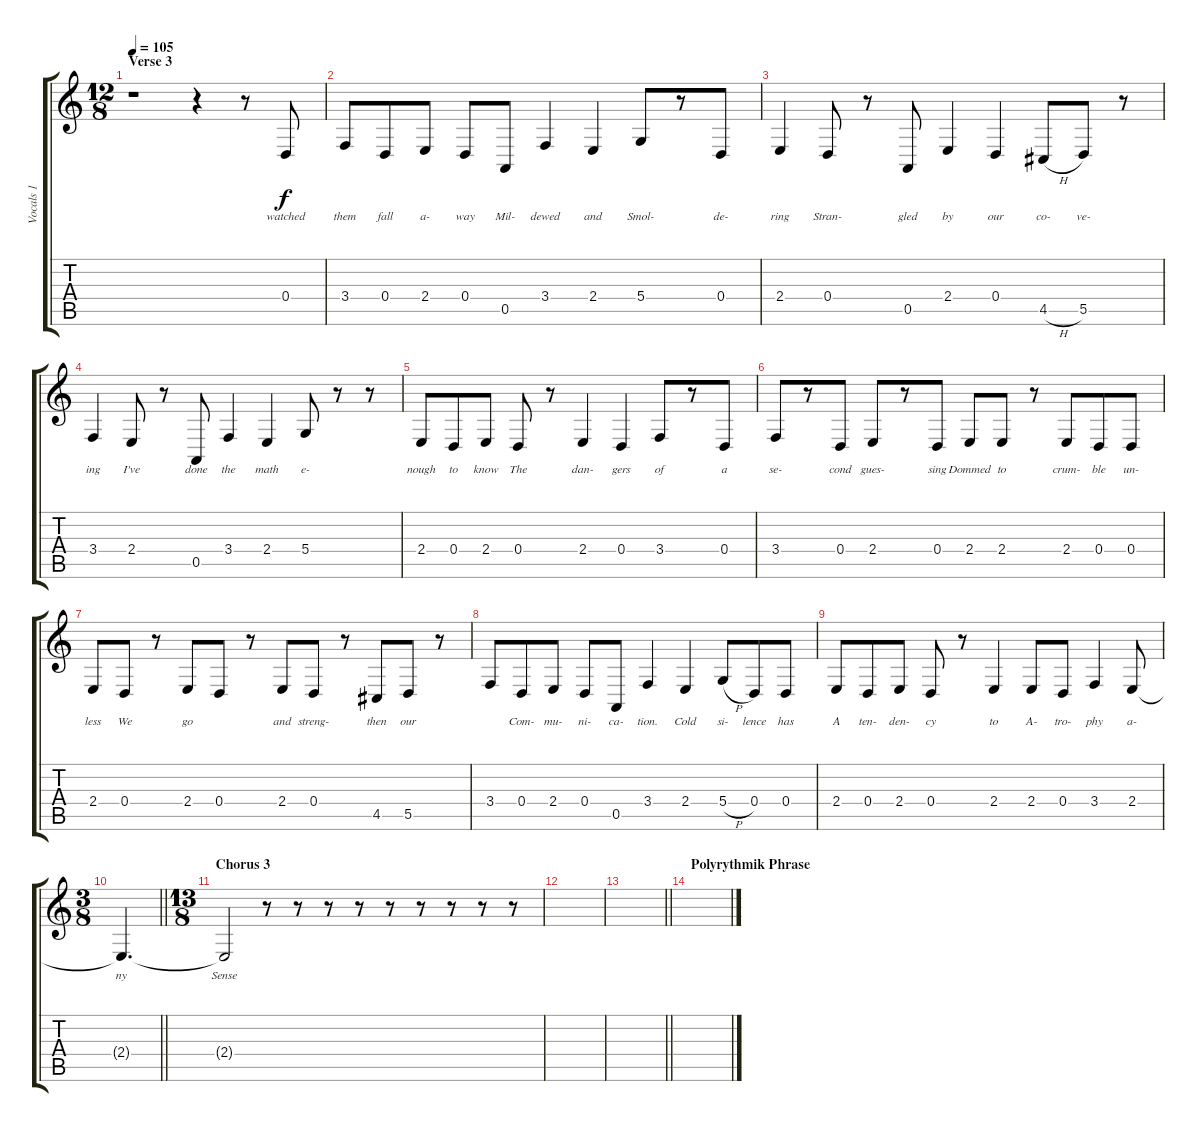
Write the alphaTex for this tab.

\track ("Vocals 1" "Vocals 1") {instrument altosax}
\staff {score tabs}
\tuning (E4 B3 G3 D3 A2 E2) {hide}
\ts (12 8)
\section ("" "Verse 3")
\tempo 105
\clef g2
\ks aminor
r.1{dy f volume 9} r.4 r.8 0.4.8{lyrics (0 "watched") lyrics (1 "") lyrics (2 "") lyrics (3 "") lyrics (4 "")} |
3.4.8{lyrics (0 "them") lyrics (1 "") lyrics (2 "") lyrics (3 "") lyrics (4 "")} 0.4.8{lyrics (0 "fall") lyrics (1 "") lyrics (2 "") lyrics (3 "") lyrics (4 "")} 2.4.8{lyrics (0 "a-") lyrics (1 "") lyrics (2 "") lyrics (3 "") lyrics (4 "")} 0.4.8{lyrics (0 "way") lyrics (1 "") lyrics (2 "") lyrics (3 "") lyrics (4 "")} 0.5.8{lyrics (0 "Mil-") lyrics (1 "") lyrics (2 "") lyrics (3 "") lyrics (4 "")} 3.4.4{lyrics (0 "dewed") lyrics (1 "") lyrics (2 "") lyrics (3 "") lyrics (4 "")} 2.4.4{lyrics (0 "and") lyrics (1 "") lyrics (2 "") lyrics (3 "") lyrics (4 "")} 5.4.8{lyrics (0 "Smol-") lyrics (1 "") lyrics (2 "") lyrics (3 "") lyrics (4 "")} r.8 0.4.8{lyrics (0 "de-") lyrics (1 "") lyrics (2 "") lyrics (3 "") lyrics (4 "")} |
2.4.4{lyrics (0 "ring") lyrics (1 "") lyrics (2 "") lyrics (3 "") lyrics (4 "")} 0.4.8{lyrics (0 "Stran-") lyrics (1 "") lyrics (2 "") lyrics (3 "") lyrics (4 "")} r.8 0.5.8{lyrics (0 "gled") lyrics (1 "") lyrics (2 "") lyrics (3 "") lyrics (4 "")} 2.4.4{lyrics (0 "by") lyrics (1 "") lyrics (2 "") lyrics (3 "") lyrics (4 "")} 0.4.4{lyrics (0 "our") lyrics (1 "") lyrics (2 "") lyrics (3 "") lyrics (4 "")} 4.5{h}.8{lyrics (0 "co-") lyrics (1 "") lyrics (2 "") lyrics (3 "") lyrics (4 "")} 5.5.8{lyrics (0 "ve-") lyrics (1 "") lyrics (2 "") lyrics (3 "") lyrics (4 "")} r.8 |
3.4.4{lyrics (0 "ing") lyrics (1 "") lyrics (2 "") lyrics (3 "") lyrics (4 "")} 2.4.8{lyrics (0 "I've") lyrics (1 "") lyrics (2 "") lyrics (3 "") lyrics (4 "")} r.8 0.5.8{lyrics (0 "done") lyrics (1 "") lyrics (2 "") lyrics (3 "") lyrics (4 "")} 3.4.4{lyrics (0 "the") lyrics (1 "") lyrics (2 "") lyrics (3 "") lyrics (4 "")} 2.4.4{lyrics (0 "math") lyrics (1 "") lyrics (2 "") lyrics (3 "") lyrics (4 "")} 5.4.8{lyrics (0 "e-") lyrics (1 "") lyrics (2 "") lyrics (3 "") lyrics (4 "")} r.8 r.8 |
2.4.8{lyrics (0 "nough") lyrics (1 "") lyrics (2 "") lyrics (3 "") lyrics (4 "")} 0.4.8{lyrics (0 "to") lyrics (1 "") lyrics (2 "") lyrics (3 "") lyrics (4 "")} 2.4.8{lyrics (0 "know") lyrics (1 "") lyrics (2 "") lyrics (3 "") lyrics (4 "")} 0.4.8{lyrics (0 "The") lyrics (1 "") lyrics (2 "") lyrics (3 "") lyrics (4 "")} r.8 2.4.4{lyrics (0 "dan-") lyrics (1 "") lyrics (2 "") lyrics (3 "") lyrics (4 "")} 0.4.4{lyrics (0 "gers") lyrics (1 "") lyrics (2 "") lyrics (3 "") lyrics (4 "")} 3.4.8{lyrics (0 "of") lyrics (1 "") lyrics (2 "") lyrics (3 "") lyrics (4 "")} r.8 0.4.8{lyrics (0 "a") lyrics (1 "") lyrics (2 "") lyrics (3 "") lyrics (4 "")} |
3.4.8{lyrics (0 "se-") lyrics (1 "") lyrics (2 "") lyrics (3 "") lyrics (4 "")} r.8 0.4.8{lyrics (0 "cond") lyrics (1 "") lyrics (2 "") lyrics (3 "") lyrics (4 "")} 2.4.8{lyrics (0 "gues-") lyrics (1 "") lyrics (2 "") lyrics (3 "") lyrics (4 "")} r.8 0.4.8{lyrics (0 "sing") lyrics (1 "") lyrics (2 "") lyrics (3 "") lyrics (4 "")} 2.4.8{lyrics (0 "Dommed") lyrics (1 "") lyrics (2 "") lyrics (3 "") lyrics (4 "")} 2.4.8{lyrics (0 "to") lyrics (1 "") lyrics (2 "") lyrics (3 "") lyrics (4 "")} r.8 2.4.8{lyrics (0 "crum-") lyrics (1 "") lyrics (2 "") lyrics (3 "") lyrics (4 "")} 0.4.8{lyrics (0 "ble") lyrics (1 "") lyrics (2 "") lyrics (3 "") lyrics (4 "")} 0.4.8{lyrics (0 "un-") lyrics (1 "") lyrics (2 "") lyrics (3 "") lyrics (4 "")} |
2.4.8{lyrics (0 "less") lyrics (1 "") lyrics (2 "") lyrics (3 "") lyrics (4 "")} 0.4.8{lyrics (0 "We") lyrics (1 "") lyrics (2 "") lyrics (3 "") lyrics (4 "")} r.8 2.4.8{lyrics (0 "go") lyrics (1 "") lyrics (2 "") lyrics (3 "") lyrics (4 "")} 0.4.8{lyrics (0 "") lyrics (1 "") lyrics (2 "") lyrics (3 "") lyrics (4 "")} r.8 2.4.8{lyrics (0 "and") lyrics (1 "") lyrics (2 "") lyrics (3 "") lyrics (4 "")} 0.4.8{lyrics (0 "streng-") lyrics (1 "") lyrics (2 "") lyrics (3 "") lyrics (4 "")} r.8 4.5.8{lyrics (0 "then") lyrics (1 "") lyrics (2 "") lyrics (3 "") lyrics (4 "")} 5.5.8{lyrics (0 "our") lyrics (1 "") lyrics (2 "") lyrics (3 "") lyrics (4 "")} r.8 |
3.4.8{lyrics (0 "") lyrics (1 "") lyrics (2 "") lyrics (3 "") lyrics (4 "")} 0.4.8{lyrics (0 "Com-") lyrics (1 "") lyrics (2 "") lyrics (3 "") lyrics (4 "")} 2.4.8{lyrics (0 "mu-") lyrics (1 "") lyrics (2 "") lyrics (3 "") lyrics (4 "")} 0.4.8{lyrics (0 "ni-") lyrics (1 "") lyrics (2 "") lyrics (3 "") lyrics (4 "")} 0.5.8{lyrics (0 "ca-") lyrics (1 "") lyrics (2 "") lyrics (3 "") lyrics (4 "")} 3.4.4{lyrics (0 "tion.") lyrics (1 "") lyrics (2 "") lyrics (3 "") lyrics (4 "")} 2.4.4{lyrics (0 "Cold") lyrics (1 "") lyrics (2 "") lyrics (3 "") lyrics (4 "")} 5.4{h}.8{lyrics (0 "si-") lyrics (1 "") lyrics (2 "") lyrics (3 "") lyrics (4 "")} 0.4.8{lyrics (0 "lence") lyrics (1 "") lyrics (2 "") lyrics (3 "") lyrics (4 "")} 0.4.8{lyrics (0 "has") lyrics (1 "") lyrics (2 "") lyrics (3 "") lyrics (4 "")} |
2.4.8{lyrics (0 "A") lyrics (1 "") lyrics (2 "") lyrics (3 "") lyrics (4 "")} 0.4.8{lyrics (0 "ten-") lyrics (1 "") lyrics (2 "") lyrics (3 "") lyrics (4 "")} 2.4.8{lyrics (0 "den-") lyrics (1 "") lyrics (2 "") lyrics (3 "") lyrics (4 "")} 0.4.8{lyrics (0 "cy") lyrics (1 "") lyrics (2 "") lyrics (3 "") lyrics (4 "")} r.8 2.4.4{lyrics (0 "to") lyrics (1 "") lyrics (2 "") lyrics (3 "") lyrics (4 "") volume 12} 2.4.8{lyrics (0 "A-") lyrics (1 "") lyrics (2 "") lyrics (3 "") lyrics (4 "")} 0.4.8{lyrics (0 "tro-") lyrics (1 "") lyrics (2 "") lyrics (3 "") lyrics (4 "")} 3.4.4{lyrics (0 "phy") lyrics (1 "") lyrics (2 "") lyrics (3 "") lyrics (4 "")} 2.4.8{lyrics (0 "a-") lyrics (1 "") lyrics (2 "") lyrics (3 "") lyrics (4 "")} |
\ts (3 8)
\barLineRight lightlight
2.4{t}.4{d lyrics (0 "ny") lyrics (1 "") lyrics (2 "") lyrics (3 "") lyrics (4 "")} |
\ts (13 8)
\section ("" "Chorus 3")
2.4{t}.2{lyrics (0 "Sense") lyrics (1 "") lyrics (2 "") lyrics (3 "") lyrics (4 "")} r.8 r.8 r.8 r.8 r.8 r.8 r.8 r.8 r.8 |
|
\barLineRight lightlight
|
\section ("" "Polyrythmik Phrase")
